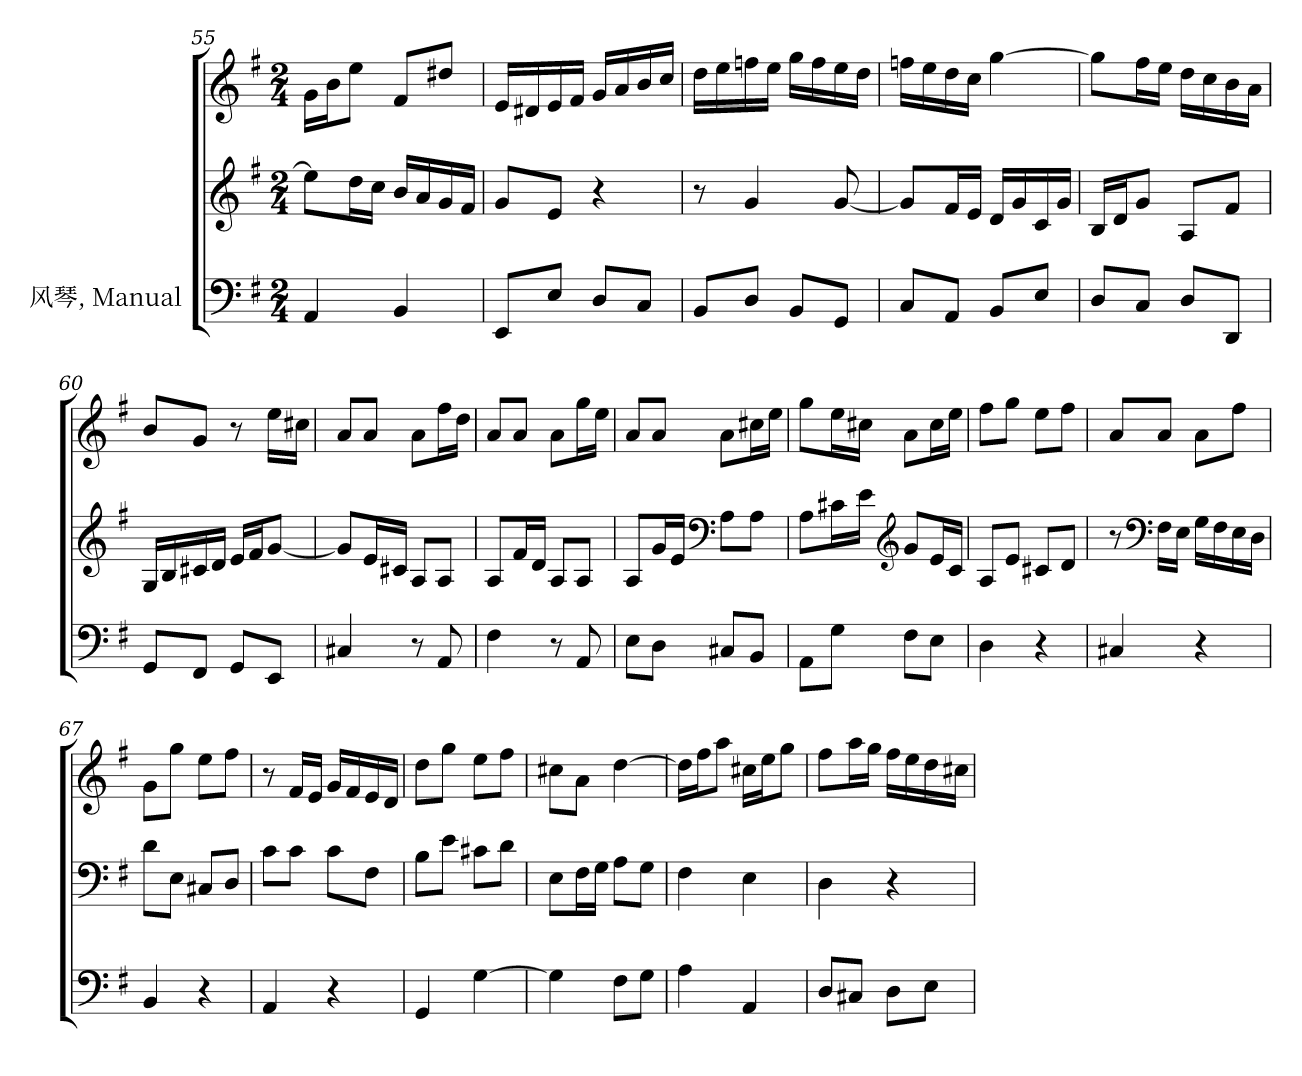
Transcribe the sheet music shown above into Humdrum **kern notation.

**kern	**kern	**kern
*part1	*part1	*part1
*staff3	*staff2	*staff1
*I"风琴, Manual	*	*
*clefF4	*clefG2	*clefG2
*k[f#]	*k[f#]	*k[f#]
*M2/4	*M2/4	*M2/4
=55	=55	=55
4AA/	8ee\L]	16g\LL
.	.	16b\J
.	16dd\L	8ee\J
.	16cc\JJ	.
4BB/	16b/LL	8f#/L
.	16a/	.
.	16g/	8dd#X/J
.	16f#/JJ	.
!!LO:LB:g=z
=56	=56	=56
8EE/L	8g/L	16e/LL
.	.	16d#X/
8E/J	8e/J	16e/
.	.	16f#/JJ
8D/L	4r	16g/LL
.	.	16a/
8C/J	.	16b/
.	.	16cc/JJ
=57	=57	=57
8BB/L	8r	16dd\LL
.	.	16ee\
8D/J	4g/	16ffn\
.	.	16ee\JJ
8BB/L	.	16gg\LL
.	.	16ff\
8GG/J	[8g/	16ee\
.	.	16dd\JJ
=58	=58	=58
8C/L	8g/L]	16ffn\LL
.	.	16ee\
8AA/J	16f#/L	16dd\
.	16e/JJ	16cc\JJ
8BB/L	16d/LL	[4gg\
.	16g/	.
8E/J	16c/	.
.	16g/JJ	.
=59	=59	=59
8D/L	16B/LL	8gg\L]
.	16d/J	.
8C/J	8g/J	16ff#\L
.	.	16ee\JJ
8D/L	8A/L	16dd\LL
.	.	16cc\
8DD/J	8f#/J	16b\
.	.	16a\JJ
!!LO:PB:g=z
=60	=60	=60
8GG/L	16G/LL	8b/L
.	16B/	.
8FF#/J	16c#X/	8g/J
.	16d/JJ	.
8GG/L	16e/LL	8r
.	16f#/J	.
8EE/J	[8g/J	16ee\LL
.	.	16cc#X\JJ
=61	=61	=61
4C#X/	8g/L]	8a/L
.	16e/L	8a/J
.	16c#X/JJ	.
8r	8A/L	8a\L
8AA/	8A/J	16ff#\L
.	.	16dd\JJ
=62	=62	=62
4F#\	8A/L	8a/L
.	16f#/L	8a/J
.	16d/JJ	.
8r	8A/L	8a\L
8AA/	8A/J	16gg\L
.	.	16ee\JJ
=63	=63	=63
8E\L	8A/L	8a/L
8D\J	16g/L	8a/J
.	16e/JJ	.
*	*clefF4	*
8C#X/L	8A\L	8a\L
8BB/J	8A\J	16cc#X\L
.	.	16ee\JJ
!!LO:LB:g=z
=64	=64	=64
8AA\L	8A\L	8gg\L
8G\J	16c#X\L	16ee\L
.	16e\JJ	16cc#X\JJ
*	*clefG2	*
8F#\L	8g/L	8a\L
8E\J	16e/L	16cc#\L
.	16c#/JJ	16ee\JJ
=65	=65	=65
4D\	8A/L	8ff#\L
.	8e/J	8gg\J
4r	8c#X/L	8ee\L
.	8d/J	8ff#\J
=66	=66	=66
4C#X/	8r	8a/L
*	*clefF4	*
.	16F#\LL	8a/J
.	16E\JJ	.
4r	16G\LL	8a\L
.	16F#\	.
.	16E\	8ff#\J
.	16D\JJ	.
=67	=67	=67
4BB/	8d\L	8g\L
.	8E\J	8gg\J
4r	8C#X/L	8ee\L
.	8D/J	8ff#\J
=68	=68	=68
4AA/	8c\L	8r
.	8c\J	16f#/LL
.	.	16e/JJ
4r	8c\L	16g/LL
.	.	16f#/
.	8F#\J	16e/
.	.	16d/JJ
!!LO:LB:g=z
=69	=69	=69
4GG/	8B\L	8dd\L
.	8e\J	8gg\J
[4G\	8c#X\L	8ee\L
.	8d\J	8ff#\J
=70	=70	=70
4G\]	8E\L	8cc#X\L
.	16F#\L	8a\J
.	16G\JJ	.
8F#\L	8A\L	[4dd\
8G\J	8G\J	.
=71	=71	=71
4A\	4F#\	16dd\LL]
.	.	16ff#\J
.	.	8aa\J
4AA/	4E\	16cc#X\LL
.	.	16ee\J
.	.	8gg\J
=72	=72	=72
8D/L	4D\	8ff#\L
8C#X/J	.	16aa\L
.	.	16gg\JJ
8D\L	4r	16ff#\LL
.	.	16ee\
8E\J	.	16dd\
.	.	16cc#X\JJ
=	=	=
*-	*-	*-
